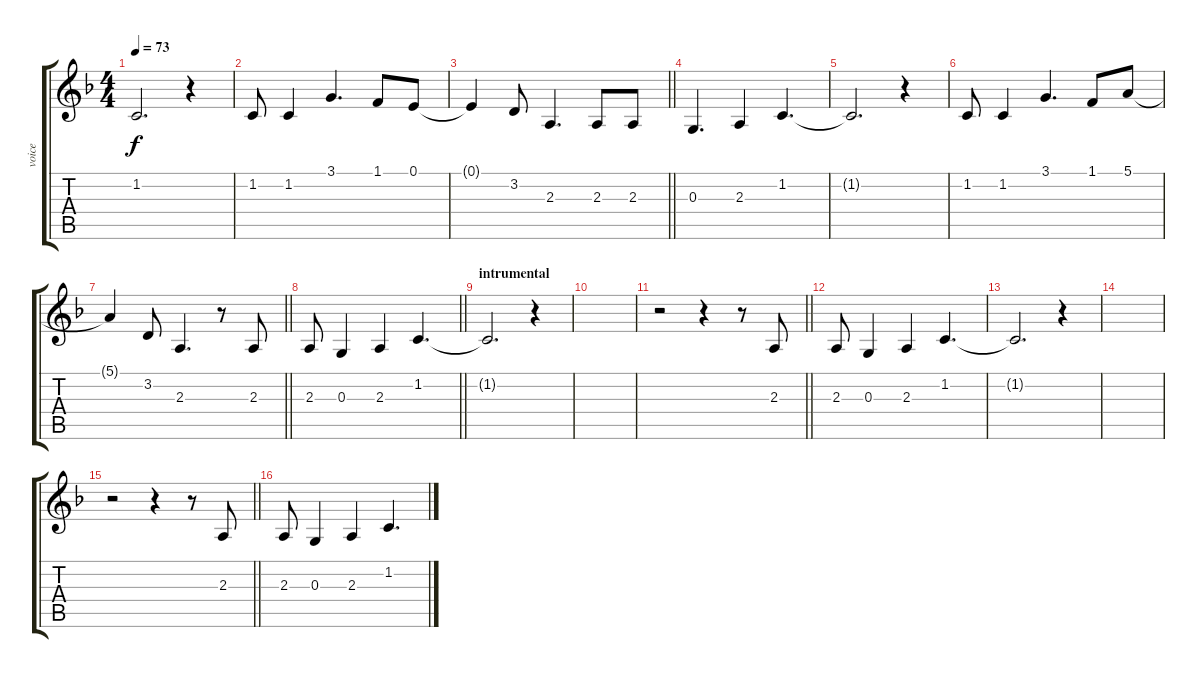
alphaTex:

\track ("voice" "voice") {instrument tenorsax}
\staff {score tabs}
\tuning (E4 B3 G3 D3 A2 E2) {hide}
\ts (4 4)
\tempo 73
\clef g2
\ks f
1.2{t}.2{d dy f} r.4 |
1.2.8 1.2.4 3.1.4{d} 1.1.8 0.1.8 |
\barLineRight lightlight
0.1{t}.4 3.2.8 2.3.4{d} 2.3.8 2.3.8 |
0.3.4{d} 2.3.4 1.2.4{d} |
1.2{t}.2{d} r.4 |
1.2.8 1.2.4 3.1.4{d} 1.1.8 5.1.8 |
\barLineRight lightlight
5.1{t}.4 3.2.8 2.3.4{d} r.8 2.3.8 |
\barLineRight lightlight
2.3.8 0.3.4 2.3.4 1.2.4{d} |
\section ("" "intrumental")
1.2{t}.2{d} r.4 |
|
\barLineRight lightlight
r.2 r.4 r.8 2.3.8 |
2.3.8 0.3.4 2.3.4 1.2.4{d} |
1.2{t}.2{d} r.4 |
|
\barLineRight lightlight
r.2 r.4 r.8 2.3.8 |
2.3.8 0.3.4 2.3.4 1.2.4{d}
